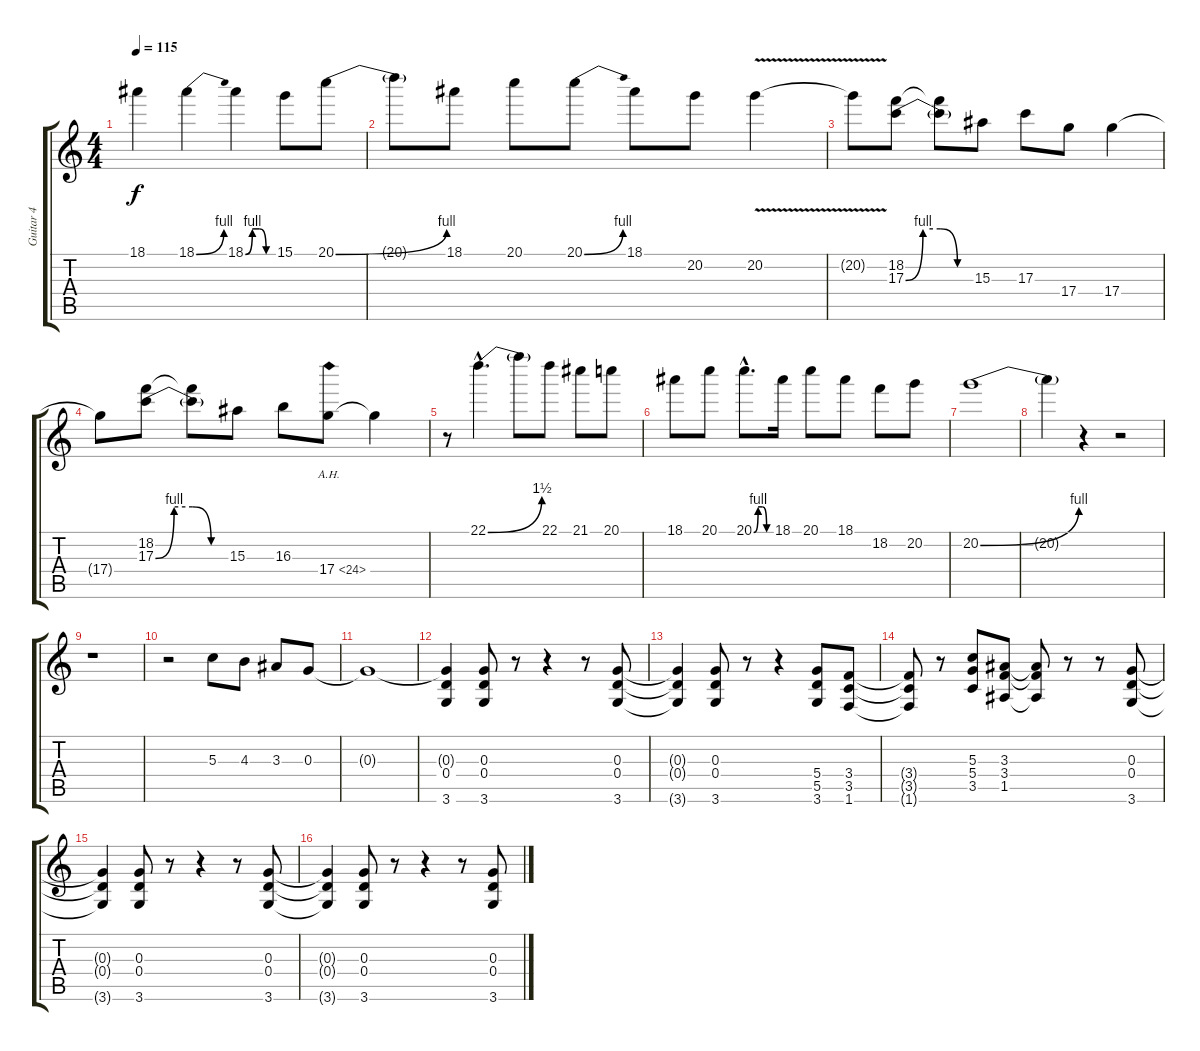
\track ("Guitar 4" "Guitar 4") {instrument overdrivenguitar}
\staff {score tabs}
\tuning (E4 B3 G3 D3 A2 E2) {hide}
\ts (4 4)
\tempo 115
\clef g2
\ks c
18.1{t}.4{dy f} 18.1{be (bend 0 0 60 4)}.4 18.1{be (custom 0 0 15 4 30 4 45 0 60 0)}.4 15.1.8 20.1{be (bend 0 0 60 4)}.8 |
20.1{t}.8 18.1.8 20.1.8 20.1{be (bend 0 0 60 4)}.8 18.1.8 20.2.8 20.2{v}.4 |
20.2{t}.8 (18.2 17.3{be (custom 0 0 15 4 30 4 45 0 60 0)}).8 (18.2{t} 17.3{t}).8 15.3.8 17.3.8 17.4.8 17.4.4 |
17.4{t}.8 (18.2 17.3{be (custom 0 0 15 4 30 4 45 0 60 0)}).8 (18.2{t} 17.3{t}).8 15.3.8 16.3.8 17.4{ah 7}.8 17.4{t}.4 |
r.8 22.1{be (bend 0 0 60 6) hac}.4{d} 22.1{t}.8 22.1.8 21.1.8 20.1.8 |
18.1.8 20.1.8 20.1{be (custom 0 0 15 4 30 4 45 0 60 0) hac}.8{d} 18.1.16 20.1.8 18.1.8 18.2.8 20.2.8 |
20.2{be (bend 0 0 60 4)}.1{volume 5} |
20.2{t}.4 r.4{volume 14} r.2 |
r.1 |
r.2 5.3.8 4.3.8 3.3.8 0.3.8 |
0.3{t}.1 |
(0.3{t} 0.4 3.6).4{volume 9} (0.3 0.4 3.6).8 r.8 r.4 r.8 (0.3 0.4 3.6).8 |
(0.3{t} 0.4{t} 3.6{t}).4 (0.3 0.4 3.6).8 r.8 r.4 (5.4 5.5 3.6).8 (3.4 3.5 1.6).8 |
(3.4{t} 3.5{t} 1.6{t}).8 r.8 (5.3 5.4 3.5).8 (3.3 3.4 1.5).8 (3.3{t} 3.4{t} 1.5{t}).8 r.8 r.8 (0.3 0.4 3.6).8 |
(0.3{t} 0.4{t} 3.6{t}).4 (0.3 0.4 3.6).8 r.8 r.4 r.8 (0.3 0.4 3.6).8 |
(0.3{t} 0.4{t} 3.6{t}).4 (0.3 0.4 3.6).8 r.8 r.4 r.8 (0.3 0.4 3.6).8
